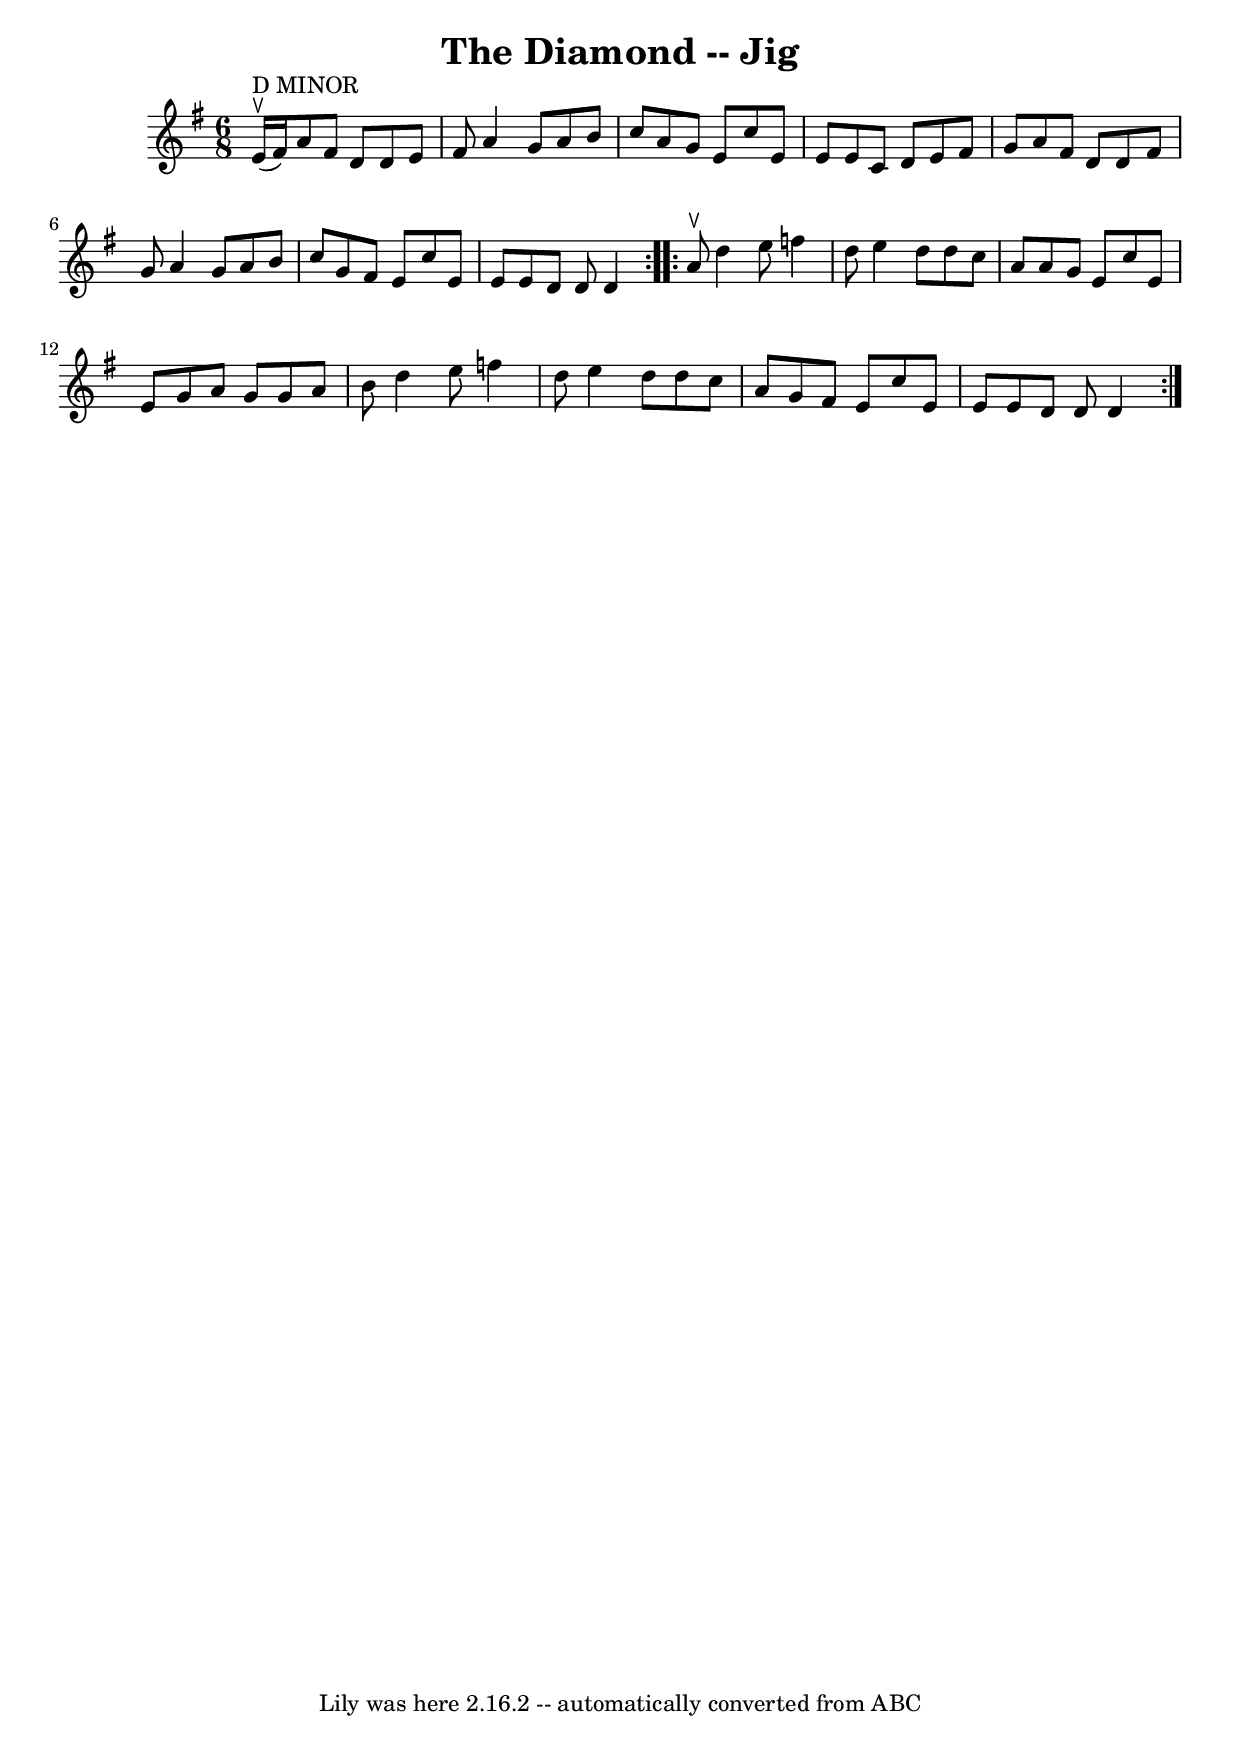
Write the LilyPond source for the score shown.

\version "2.16.2"
\include "Mammoth.ily"
\header {
  %% book = "Ryan's Mammoth Collection"
  crossRefNumber = "1"
  footnotes = "\\\\The D Minor stat:ement over the first bar does not agree with the\\\\one sharp key signiture."
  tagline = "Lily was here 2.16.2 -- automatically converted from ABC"
  title = "The Diamond -- Jig"

}
voicedefault =  {



  \repeat volta 2 {

    \time 6/8 % D Minor?
    
    \key d \mixolydian
 e'16^"D MINOR"^\ltoe(fis'16) |
    a'8    
    fis'8 d'8 d'8 e'8 fis'8  |
    a'4 g'8 a'8 b'8    
    c''8  |
    a'8 g'8 e'8 c''8 e'8 e'8  |
    e'8 c'8 
    d'8 e'8 fis'8 g'8  |
    a'8 fis'8 d'8 d'8 fis'8 
    g'8  |
    a'4 g'8 a'8 b'8 c''8  |
    g'8 fis'8    
    e'8 c''8 e'8 e'8  |
    e'8 d'8 d'8 d'4  

  } 
  \repeat volta 2 {
    a'8^\ltoe |
    d''4 e''8 f''4 d''8  
    |
    e''4 d''8 d''8 c''8 a'8  |
    a'8 g'8 e'8    
    c''8 e'8 e'8  |
    g'8 a'8 g'8 g'8 a'8 b'8  |
    
    d''4 e''8 f''4 d''8  |
    e''4 d''8 d''8 c''8    
    a'8  |
    g'8 fis'8 e'8 c''8 e'8 e'8  |
    e'8    
    d'8 d'8 d'4  
  }   

}

\score{
  <<

    \context Staff="default"
    {
      \voicedefault 
      
    }

  >>
  \layout {
    
  }
  \midi {
  }

}
